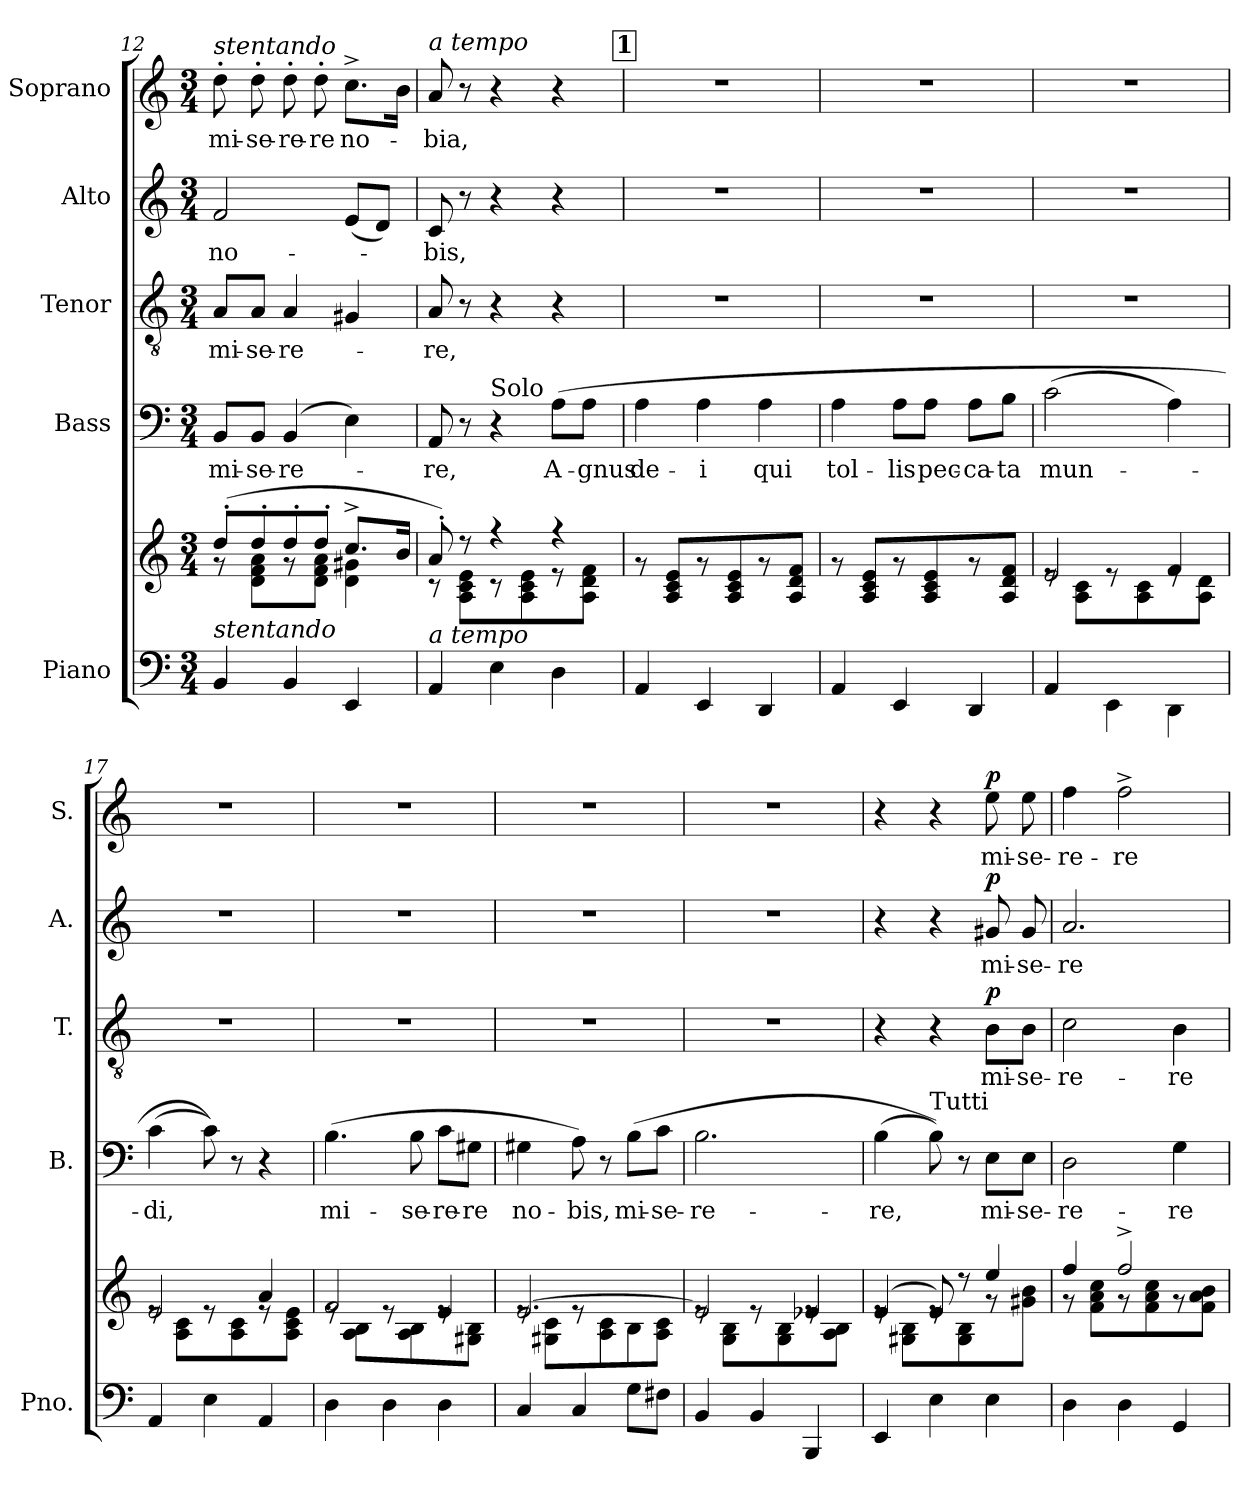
**kern	**kern	**kern	**text	**kern	**text	**dynam	**kern	**text	**dynam	**kern	**text	**dynam
*part5	*part5	*part4	*part4	*part3	*part3	*part3	*part2	*part2	*part2	*part1	*part1	*part1
*staff6	*staff5	*staff4	*staff4	*staff3	*staff3	*staff3	*staff2	*staff2	*staff2	*staff1	*staff1	*staff1
*I"Piano	*	*I"Bass	*	*I"Tenor	*	*	*I"Alto	*	*	*I"Soprano	*	*
*I'Pno.	*	*I'B.	*	*I'T.	*	*	*I'A.	*	*	*I'S.	*	*
*clefF4	*clefG2	*clefF4	*	*clefGv2	*	*	*clefG2	*	*	*clefG2	*	*
*k[]	*k[]	*k[]	*	*k[]	*	*	*k[]	*	*	*k[]	*	*
*M3/4	*M3/4	*M3/4	*	*M3/4	*	*	*M3/4	*	*	*M3/4	*	*
*MM80	*MM80	*MM80	*	*MM80	*	*	*MM80	*	*	*MM80	*	*
=12	=12	=12	=12	=12	=12	=12	=12	=12	=12	=12	=12	=12
*	*^	*	*	*	*	*	*	*	*	*	*	*
!	!	!	!	!	!	!	!	!	!	!	!LO:TX:a:i:t=stentando	!	!
!LO:TX:a:i:t=stentando	!	!	!	!	!	!	!	!	!	!	!	!	!
4BB/	(8dd'/L	8r	8BB/L	mi-	8A/L	mi-	.	2f/	no-	.	8dd'\	mi-	.
.	8dd'/	8d\ 8f\ 8a\L	8BB/J	-se-	8A/J	-se-	.	.	.	.	8dd'\	-se-	.
*	*	*	*	*	*	*	*	*	*	*	*MM70	*	*
4BB/	8dd'/	8r	(4BB/	-re-	4A/	-re-	.	.	.	.	8dd'\	-re-	.
.	8dd'/J	8d\ 8f\ 8a\J	.	.	.	.	.	.	.	.	8dd'\	-re	.
*	*	*	*	*	*	*	*	*	*	*	*MM65	*	*
4EE/	8.cc^/L	4d\ 4g#X\	4E\)	.	4G#X/	.	.	(8e/L	.	.	8.cc^\L	no-	.
.	.	.	.	.	.	.	.	8d/J)	.	.	.	.	.
.	16b/Jk	.	.	.	.	.	.	.	.	.	16b\Jk	.	.
=13	=13	=13	=13	=13	=13	=13	=13	=13	=13	=13	=13	=13	=13
*	*	*	*	*	*	*	*	*	*	*	*MM86	*	*
!	!	!	!	!	!	!	!	!	!	!	!LO:TX:a:i:t=a tempo	!	!
!LO:TX:a:i:t=a tempo	!	!	!	!	!	!	!	!	!	!	!	!	!
4AA/	8a'/)	8r	8AA/	-re,	8A/	-re,	.	8c/	-bis,	.	8a/	-bia,	.
.	8r	8A\ 8c\ 8e\L	8r	.	8r	.	.	8r	.	.	8r	.	.
!	!	!	!LO:TX:a:t=Solo	!	!	!	!	!	!	!	!	!	!
4E\	4r	8r	4r	.	4r	.	.	4r	.	.	4r	.	.
.	.	8A\ 8c\ 8e\	.	.	.	.	.	.	.	.	.	.	.
4D\	4r	8r	(8A\L	A-	4r	.	.	4r	.	.	4r	.	.
.	.	8A\ 8d\ 8f\J	8A\J	-gnus	.	.	.	.	.	.	.	.	.
*	*v	*v	*	*	*	*	*	*	*	*	*	*	*
!!LO:REH:place=s1:a:B:fs=14:t=1
=14	=14	=14	=14	=14	=14	=14	=14	=14	=14	=14	=14	=14
4AA/	8rg	4A\	de-	2.r	.	.	2.r	.	.	2.r	.	.
.	8A/ 8c/ 8e/L	.	.	.	.	.	.	.	.	.	.	.
4EE/	8rg	4A\	-i	.	.	.	.	.	.	.	.	.
.	8A/ 8c/ 8e/	.	.	.	.	.	.	.	.	.	.	.
4DD/	8rg	4A\	qui	.	.	.	.	.	.	.	.	.
.	8A/ 8d/ 8f/J	.	.	.	.	.	.	.	.	.	.	.
!!LO:LB:g=z
=15	=15	=15	=15	=15	=15	=15	=15	=15	=15	=15	=15	=15
4AA/	8rg	4A\	tol-	2.r	.	.	2.r	.	.	2.r	.	.
.	8A/ 8c/ 8e/L	.	.	.	.	.	.	.	.	.	.	.
4EE/	8rg	8A\L	-lis	.	.	.	.	.	.	.	.	.
.	8A/ 8c/ 8e/	8A\J	pec-	.	.	.	.	.	.	.	.	.
4DD/	8rg	8A\L	-ca-	.	.	.	.	.	.	.	.	.
.	8A/ 8d/ 8f/J	8B\J	-ta	.	.	.	.	.	.	.	.	.
=16	=16	=16	=16	=16	=16	=16	=16	=16	=16	=16	=16	=16
*	*^	*	*	*	*	*	*	*	*	*	*	*
4AA/	2e/	8re	(2c\	mun-	2.r	.	.	2.r	.	.	2.r	.	.
.	.	8A\ 8c\L	.	.	.	.	.	.	.	.	.	.	.
4EE\	.	8re	.	.	.	.	.	.	.	.	.	.	.
.	.	8A\ 8c\	.	.	.	.	.	.	.	.	.	.	.
4DD\	4f/	8re	4A\)	.	.	.	.	.	.	.	.	.	.
.	.	8A\ 8d\J	.	.	.	.	.	.	.	.	.	.	.
=17	=17	=17	=17	=17	=17	=17	=17	=17	=17	=17	=17	=17	=17
4AA/	2e/	8re	(4c\	-di,	2.r	.	.	2.r	.	.	2.r	.	.
.	.	8A\ 8c\L	.	.	.	.	.	.	.	.	.	.	.
4E\	.	8re	8c\))	.	.	.	.	.	.	.	.	.	.
.	.	8A\ 8c\	8r	.	.	.	.	.	.	.	.	.	.
4AA/	4a/	8re	4r	.	.	.	.	.	.	.	.	.	.
.	.	8A\ 8c\ 8e\J	.	.	.	.	.	.	.	.	.	.	.
=18	=18	=18	=18	=18	=18	=18	=18	=18	=18	=18	=18	=18	=18
4D\	2f/	8re	(4.B\	mi-	2.r	.	.	2.r	.	.	2.r	.	.
.	.	8A\ 8B\L	.	.	.	.	.	.	.	.	.	.	.
4D\	.	8re	.	.	.	.	.	.	.	.	.	.	.
.	.	8A\ 8B\	8B\	-se-	.	.	.	.	.	.	.	.	.
4D\	4e/	8re	8c\L	-re-	.	.	.	.	.	.	.	.	.
.	.	8G#X\ 8B\J	8G#X\J	-re	.	.	.	.	.	.	.	.	.
=19	=19	=19	=19	=19	=19	=19	=19	=19	=19	=19	=19	=19	=19
4C/	[2.e/	8re	4G#X\	no-	2.r	.	.	2.r	.	.	2.r	.	.
.	.	8G#X\ 8c\L	.	.	.	.	.	.	.	.	.	.	.
4C/	.	8re	8A\)	-bis,	.	.	.	.	.	.	.	.	.
.	.	8A\ 8c\	8r	.	.	.	.	.	.	.	.	.	.
8G\L	.	8B\	(8B\L	mi-	.	.	.	.	.	.	.	.	.
8F#X\J	.	8A\ 8c\J	8c\J	-se-	.	.	.	.	.	.	.	.	.
=20	=20	=20	=20	=20	=20	=20	=20	=20	=20	=20	=20	=20	=20
4BB/	2e/]	8re	2.B\	-re-	2.r	.	.	2.r	.	.	2.r	.	.
.	.	8G\ 8B\L	.	.	.	.	.	.	.	.	.	.	.
4BB/	.	8re	.	.	.	.	.	.	.	.	.	.	.
.	.	8G\ 8B\	.	.	.	.	.	.	.	.	.	.	.
4BBB/	4e-X/	8re	.	.	.	.	.	.	.	.	.	.	.
.	.	8A\ 8B\J	.	.	.	.	.	.	.	.	.	.	.
!!LO:PB:g=z
=21	=21	=21	=21	=21	=21	=21	=21	=21	=21	=21	=21	=21	=21
4EE/	(4e/	8re	(4B\	-re,	4r	.	.	4r	.	.	4r	.	.
.	.	8G#X\ 8B\L	.	.	.	.	.	.	.	.	.	.	.
!	!	!	!LO:TX:a:t=Tutti	!	!	!	!	!	!	!	!	!	!
4E\	8e/)	8re	8B\))	.	4r	.	.	4r	.	.	4r	.	.
.	8r	8G#\ 8B\	8r	.	.	.	.	.	.	.	.	.	.
!	!	!	!	!	!	!	!LO:DY:a	!	!	!LO:DY:a	!	!	!LO:DY:a
4E\	4ee/	8rg	8E\L	mi-	8B\L	mi-	p	8g#X/	mi-	p	8ee\	mi-	p
.	.	8g#X\ 8b\J	8E\J	-se-	8B\J	-se-	.	8g#/	-se-	.	8ee\	-se-	.
=22	=22	=22	=22	=22	=22	=22	=22	=22	=22	=22	=22	=22	=22
4D\	4ff/	8r	2D\	-re-	2c\	-re-	.	2.a/	-re-	.	4ff\	-re-	.
.	.	8f\ 8a\ 8cc\L	.	.	.	.	.	.	.	.	.	.	.
4D\	2ff^/	8r	.	.	.	.	.	.	.	.	2ff^\	-re	.
.	.	8f\ 8a\ 8cc\	.	.	.	.	.	.	.	.	.	.	.
4GG/	.	8r	4G\	-re	4B\	-re	.	.	.	.	.	.	.
.	.	8f\ 8a\ 8b\J	.	.	.	.	.	.	.	.	.	.	.
*	*v	*v	*	*	*	*	*	*	*	*	*	*	*
=	=	=	=	=	=	=	=	=	=	=	=	=
*-	*-	*-	*-	*-	*-	*-	*-	*-	*-	*-	*-	*-
